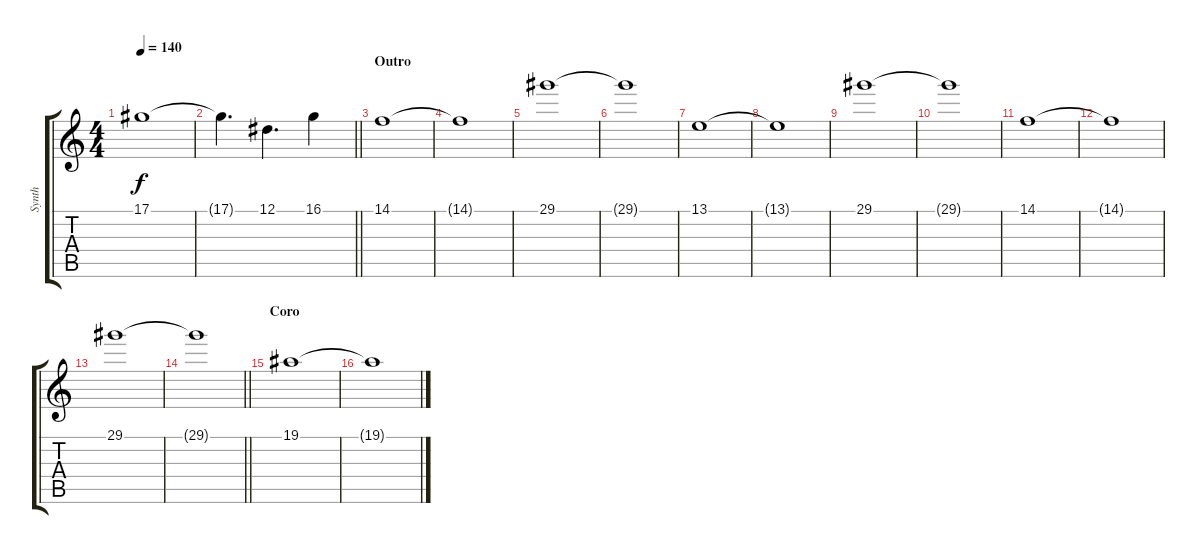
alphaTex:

\track ("Synth" "Synth") {instrument stringensemble1}
\staff {score tabs}
\tuning (Eb4 Bb3 Gb3 Db3 Ab2 Eb2) {hide}
\ts (4 4)
\tempo 140
\clef g2
\ks c
17.1{t}.1{dy f} |
\barLineRight lightlight
17.1{t}.4{d} 12.1.4{d} 16.1.4 |
\section ("" "Outro")
14.1.1 |
14.1{t}.1 |
29.1.1 |
29.1{t}.1 |
13.1.1 |
13.1{t}.1 |
29.1.1 |
29.1{t}.1 |
14.1.1 |
14.1{t}.1 |
29.1.1 |
\barLineRight lightlight
29.1{t}.1 |
\section ("" "Coro")
19.1.1 |
19.1{t}.1
